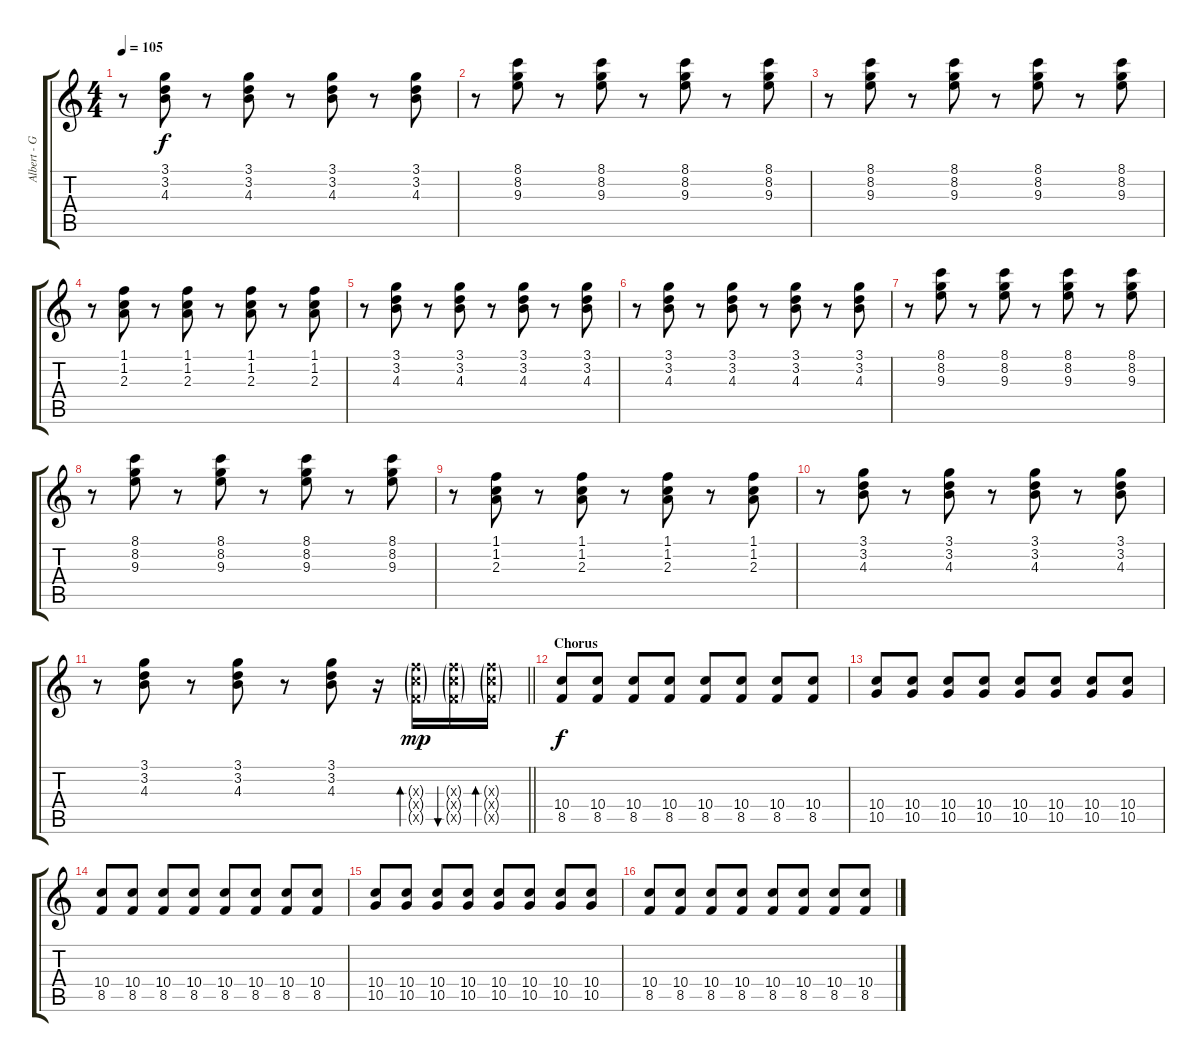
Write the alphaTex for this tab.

\track ("Albert - Guitar RSE" "Albert - G") {instrument overdrivenguitar}
\staff {score tabs}
\tuning (E4 B3 G3 D3 A2 E2) {hide}
\ts (4 4)
\tempo 105
\clef g2
\ks c
r.8{dy f} (3.1 3.2 4.3).8 r.8 (3.1 3.2 4.3).8 r.8 (3.1 3.2 4.3).8 r.8 (3.1 3.2 4.3).8 |
r.8 (8.1 8.2 9.3).8 r.8 (8.1 8.2 9.3).8 r.8 (8.1 8.2 9.3).8 r.8 (8.1 8.2 9.3).8 |
r.8 (8.1 8.2 9.3).8 r.8 (8.1 8.2 9.3).8 r.8 (8.1 8.2 9.3).8 r.8 (8.1 8.2 9.3).8 |
r.8 (1.1 1.2 2.3).8 r.8 (1.1 1.2 2.3).8 r.8 (1.1 1.2 2.3).8 r.8 (1.1 1.2 2.3).8 |
r.8 (3.1 3.2 4.3).8 r.8 (3.1 3.2 4.3).8 r.8 (3.1 3.2 4.3).8 r.8 (3.1 3.2 4.3).8 |
r.8 (3.1 3.2 4.3).8 r.8 (3.1 3.2 4.3).8 r.8 (3.1 3.2 4.3).8 r.8 (3.1 3.2 4.3).8 |
r.8 (8.1 8.2 9.3).8 r.8 (8.1 8.2 9.3).8 r.8 (8.1 8.2 9.3).8 r.8 (8.1 8.2 9.3).8 |
r.8 (8.1 8.2 9.3).8 r.8 (8.1 8.2 9.3).8 r.8 (8.1 8.2 9.3).8 r.8 (8.1 8.2 9.3).8 |
r.8 (1.1 1.2 2.3).8 r.8 (1.1 1.2 2.3).8 r.8 (1.1 1.2 2.3).8 r.8 (1.1 1.2 2.3).8 |
r.8 (3.1 3.2 4.3).8 r.8 (3.1 3.2 4.3).8 r.8 (3.1 3.2 4.3).8 r.8 (3.1 3.2 4.3).8 |
\barLineRight lightlight
r.8 (3.1 3.2 4.3).8 r.8 (3.1 3.2 4.3).8 r.8 (3.1 3.2 4.3).8 r.16 (10.3{g x} 10.4{g x} 8.5{g x}).16{bd 60 dy mp} (10.3{g x} 10.4{g x} 8.5{g x}).16{bu 60} (10.3{g x} 10.4{g x} 8.5{g x}).16{bd 60} |
\section ("" "Chorus")
(10.4 8.5).8{dy f} (10.4 8.5).8 (10.4 8.5).8 (10.4 8.5).8 (10.4 8.5).8 (10.4 8.5).8 (10.4 8.5).8 (10.4 8.5).8 |
(10.4 10.5).8 (10.4 10.5).8 (10.4 10.5).8 (10.4 10.5).8 (10.4 10.5).8 (10.4 10.5).8 (10.4 10.5).8 (10.4 10.5).8 |
(10.4 8.5).8 (10.4 8.5).8 (10.4 8.5).8 (10.4 8.5).8 (10.4 8.5).8 (10.4 8.5).8 (10.4 8.5).8 (10.4 8.5).8 |
(10.4 10.5).8 (10.4 10.5).8 (10.4 10.5).8 (10.4 10.5).8 (10.4 10.5).8 (10.4 10.5).8 (10.4 10.5).8 (10.4 10.5).8 |
(10.4 8.5).8 (10.4 8.5).8 (10.4 8.5).8 (10.4 8.5).8 (10.4 8.5).8 (10.4 8.5).8 (10.4 8.5).8 (10.4 8.5).8
